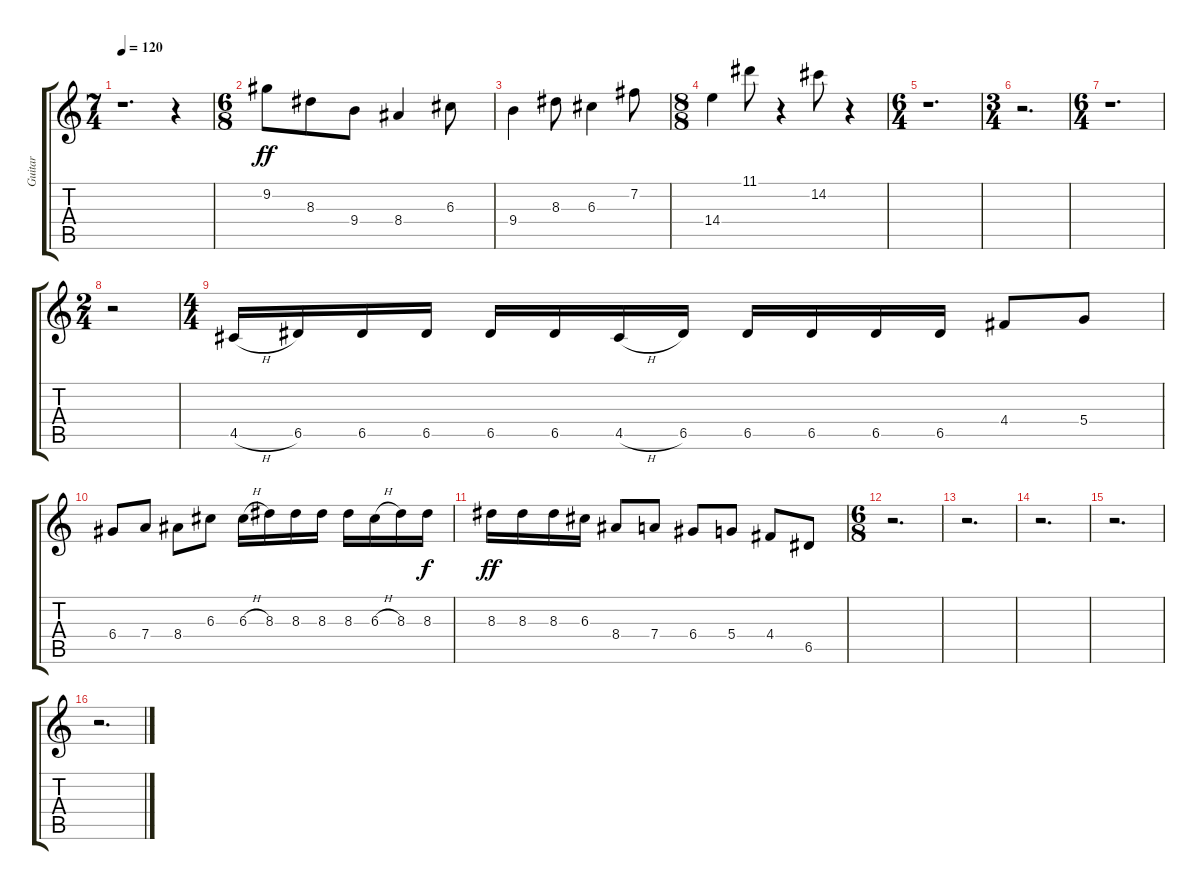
\track ("Guitar" "Guitar") {instrument overdrivenguitar}
\staff {score tabs}
\tuning (E4 B3 G3 D3 A2 E2) {hide}
\ts (7 4)
\tempo 120
\clef g2
\ks c
r.1{d dy mf} r.4 |
\ts (6 8)
9.2.8{dy ff} 8.3.8 9.4.8 8.4.4 6.3.8 |
9.4.4 8.3.8 6.3.4 7.2.8 |
\ts (8 8)
14.4.4 11.1.8 r.4 14.2.8 r.4 |
\ts (6 4)
r.1{d} |
\ts (3 4)
r.2{d} |
\ts (6 4)
r.1{d} |
\ts (2 4)
r.2 |
\ts (4 4)
4.5{h}.16 6.5.16 6.5.16 6.5.16 6.5.16 6.5.16 4.5{h}.16 6.5.16 6.5.16 6.5.16 6.5.16 6.5.16 4.4.8 5.4.8 |
6.4.8 7.4.8 8.4.8 6.3.8 6.3{h}.16 8.3.16 8.3.16 8.3.16 8.3.16 6.3{h}.16 8.3.16 8.3.16{dy f} |
8.3.16{dy ff} 8.3.16 8.3.16 6.3.16 8.4.8 7.4.8 6.4.8 5.4.8 4.4.8 6.5.8 |
\ts (6 8)
r.2{d} |
r.2{d} |
r.2{d} |
r.2{d} |
r.2{d}
